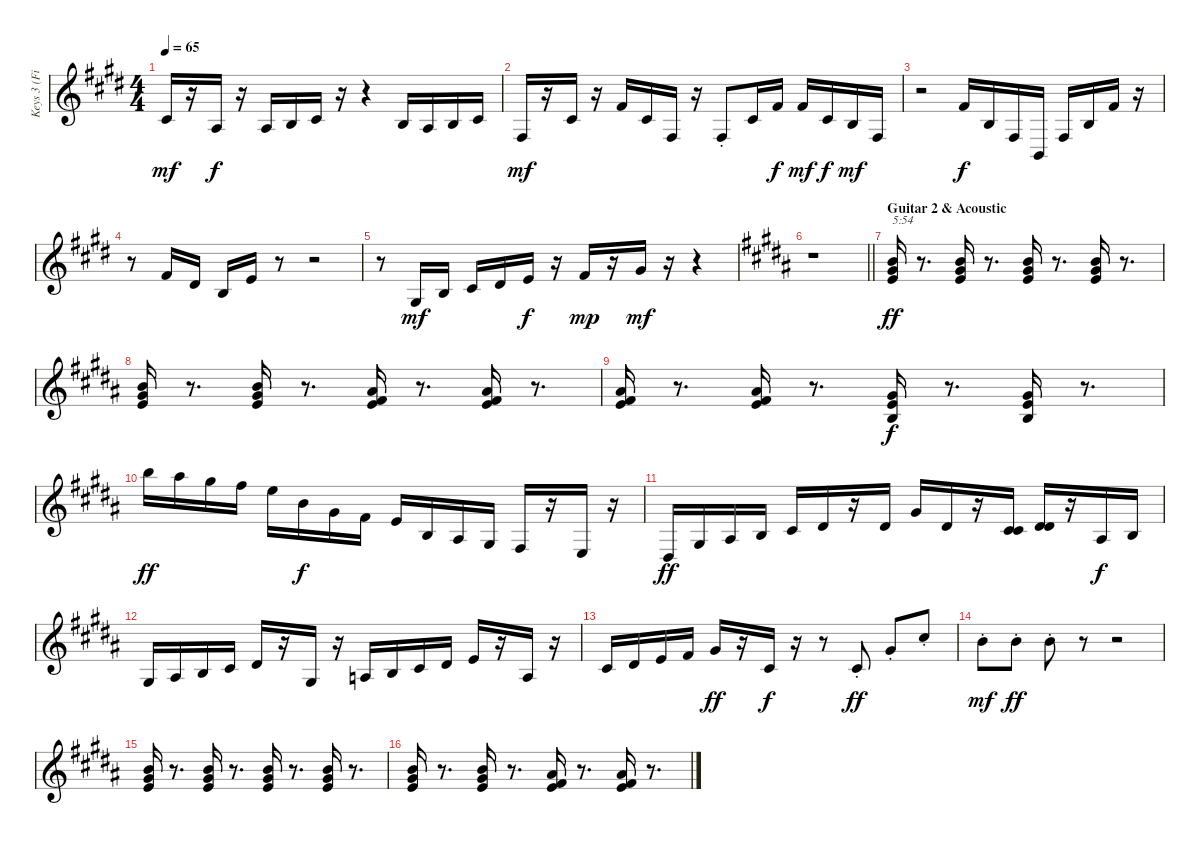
\track ("Keys 3 (Fills)" "Keys 3 (Fi") {instrument synthstrings1}
\staff {score}
\tuning (E4 B3 G3 D3 A2 E2) {hide}
\ts (4 4)
\tempo 65
\clef g2
\ks c#minor
6.3.16{dy mf} r.16 7.4.16{dy f} r.16 7.4.16 4.3.16 6.3.16 r.16 r.4 4.3.16 7.4.16 4.3.16 6.3.16 |
4.4.16{dy mf} r.16 6.3.16 r.16 7.2.16 6.3.16 4.4.16 r.16 4.4{st}.8 6.3.16 7.2.16{dy f} 7.2.16{dy mf} 6.3.16{dy f} 4.3.16{dy mf} 4.4.16 |
r.2 7.2.16{dy f} 4.3.16 4.4.16 2.5.16 4.4.16 4.3.16 7.2.16 r.16 |
r.8 7.2.16 4.2.16 4.3.16 5.2.16 r.8 r.2 |
r.8 6.4.16{dy mf} 4.3.16 6.3.16 4.2.16 5.2.16{dy f} r.16 7.2.16{dy mp} r.16 9.2.16{dy mf} r.16 r.4 |
\barLineRight lightlight
\ks b
r.1 |
\section ("" "Guitar 2 & Acoustic")
(7.1 9.2 9.3).16{txt "5:54" dy ff} r.8{d} (7.1 9.2 9.3).16 r.8{d} (7.1 9.2 9.3).16 r.8{d} (7.1 9.2 9.3).16 r.8{d} |
(7.1 9.2 9.3).16 r.8{d} (7.1 9.2 9.3).16 r.8{d} (6.1 7.2 9.3).16 r.8{d} (6.1 7.2 9.3).16 r.8{d} |
(6.1 7.2 9.3).16 r.8{d} (6.1 7.2 9.3).16 r.8{d} (4.1 5.2 4.3).16{dy f} r.8{d} (4.1 5.2 4.3).16 r.8{d} |
19.1.16{dy ff} 18.1.16 16.1.16 19.2.16 17.2.16 16.3.16{dy f} 13.3.16 16.4.16 14.4.16 14.5.16 13.5.16 11.5.16 14.6.16 r.16 12.6.16 r.16 |
11.6.16{dy ff} 11.5.16 13.5.16 14.5.16 11.4.16 13.4.16 r.16 13.4.16 13.3.16 13.4.16 r.16 (6.3 11.4).16 (8.3 13.4).16 r.16 13.5.16{dy f} 14.5.16 |
11.5.16 13.5.16 14.5.16 11.4.16 13.4.16 r.16 11.5.16 r.16 12.5.16 14.5.16 16.5.16 13.4.16 14.4.16 r.16 12.5.16 r.16 |
11.4.16 13.4.16 14.4.16 11.3.16 13.3.16{dy ff} r.16 11.4.16{dy f} r.16 r.8 11.4{st}.8{dy ff} 13.3{st}.8 14.2{st}.8 |
12.2{st}.8{dy mf} 12.2{st}.8{dy ff} 12.2{st}.8 r.8 r.2 |
(7.1 9.2 9.3).16 r.8{d} (7.1 9.2 9.3).16 r.8{d} (7.1 9.2 9.3).16 r.8{d} (7.1 9.2 9.3).16 r.8{d} |
(7.1 9.2 9.3).16 r.8{d} (7.1 9.2 9.3).16 r.8{d} (6.1 7.2 9.3).16 r.8{d} (6.1 7.2 9.3).16 r.8{d}
